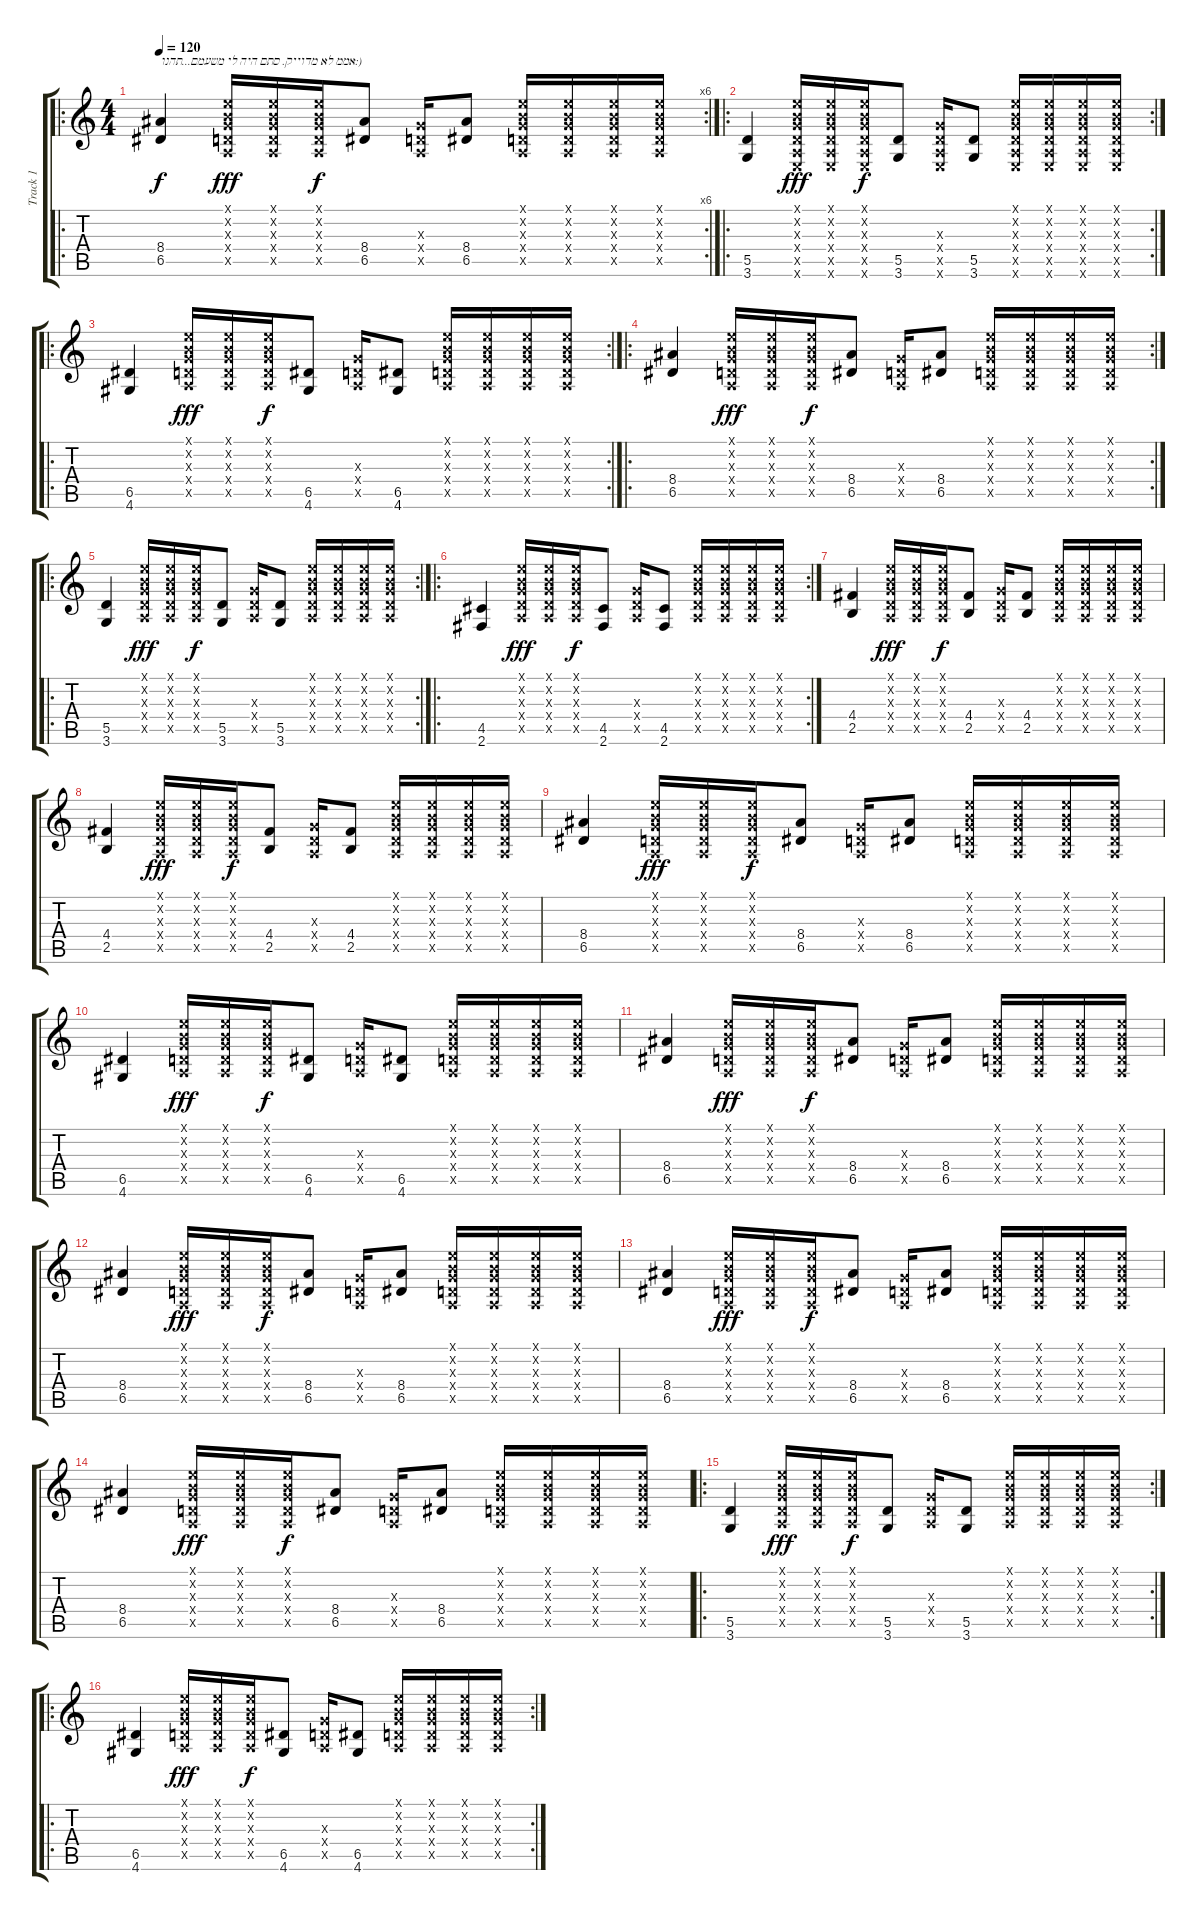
\track ("Track 1" "Track 1") {instrument overdrivenguitar}
\staff {score tabs}
\tuning (E4 B3 G3 D3 A2 E2) {hide}
\ro
\rc 6
\ts (4 4)
\tempo 120
\tempo 114
\tempo 120
\clef g2
\ks c
(8.4 6.5).4{txt "אממ לא מדוייק. סתם היה לי משעמם...תהנו:)" dy f instrument overdrivenguitar} (0.1{x} 0.2{x} 0.3{x} 0.4{x} 0.5{x}).16{dy fff} (0.1{x} 0.2{x} 0.3{x} 0.4{x} 0.5{x}).16 (0.1{x} 0.2{x} 0.3{x} 0.4{x} 0.5{x}).16{dy f} (8.4 6.5).8 (0.3{x} 0.4{x} 0.5{x}).16 (8.4 6.5).8 (0.1{x} 0.2{x} 0.3{x} 0.4{x} 0.5{x}).16 (0.1{x} 0.2{x} 0.3{x} 0.4{x} 0.5{x}).16 (0.1{x} 0.2{x} 0.3{x} 0.4{x} 0.5{x}).16 (0.1{x} 0.2{x} 0.3{x} 0.4{x} 0.5{x}).16 |
\ro
\rc 2
(5.5 3.6).4 (0.1{x} 0.2{x} 0.3{x} 0.4{x} 0.5{x} 0.6{x}).16{dy fff} (0.1{x} 0.2{x} 0.3{x} 0.4{x} 0.5{x} 0.6{x}).16 (0.1{x} 0.2{x} 0.3{x} 0.4{x} 0.5{x} 0.6{x}).16{dy f} (5.5 3.6).8 (0.3{x} 0.4{x} 0.5{x} 0.6{x}).16 (5.5 3.6).8 (0.1{x} 0.2{x} 0.3{x} 0.4{x} 0.5{x} 0.6{x}).16 (0.1{x} 0.2{x} 0.3{x} 0.4{x} 0.5{x} 0.6{x}).16 (0.1{x} 0.2{x} 0.3{x} 0.4{x} 0.5{x} 0.6{x}).16 (0.1{x} 0.2{x} 0.3{x} 0.4{x} 0.5{x} 0.6{x}).16 |
\ro
\rc 2
(6.5 4.6).4 (0.1{x} 0.2{x} 0.3{x} 0.4{x} 0.5{x}).16{dy fff} (0.1{x} 0.2{x} 0.3{x} 0.4{x} 0.5{x}).16 (0.1{x} 0.2{x} 0.3{x} 0.4{x} 0.5{x}).16{dy f} (6.5 4.6).8 (0.3{x} 0.4{x} 0.5{x}).16 (6.5 4.6).8 (0.1{x} 0.2{x} 0.3{x} 0.4{x} 0.5{x}).16 (0.1{x} 0.2{x} 0.3{x} 0.4{x} 0.5{x}).16 (0.1{x} 0.2{x} 0.3{x} 0.4{x} 0.5{x}).16 (0.1{x} 0.2{x} 0.3{x} 0.4{x} 0.5{x}).16 |
\ro
\rc 2
(8.4 6.5).4 (0.1{x} 0.2{x} 0.3{x} 0.4{x} 0.5{x}).16{dy fff} (0.1{x} 0.2{x} 0.3{x} 0.4{x} 0.5{x}).16 (0.1{x} 0.2{x} 0.3{x} 0.4{x} 0.5{x}).16{dy f} (8.4 6.5).8 (0.3{x} 0.4{x} 0.5{x}).16 (8.4 6.5).8 (0.1{x} 0.2{x} 0.3{x} 0.4{x} 0.5{x}).16 (0.1{x} 0.2{x} 0.3{x} 0.4{x} 0.5{x}).16 (0.1{x} 0.2{x} 0.3{x} 0.4{x} 0.5{x}).16 (0.1{x} 0.2{x} 0.3{x} 0.4{x} 0.5{x}).16 |
\ro
\rc 2
(5.5 3.6).4 (0.1{x} 0.2{x} 0.3{x} 0.4{x} 0.5{x}).16{dy fff} (0.1{x} 0.2{x} 0.3{x} 0.4{x} 0.5{x}).16 (0.1{x} 0.2{x} 0.3{x} 0.4{x} 0.5{x}).16{dy f} (5.5 3.6).8 (0.3{x} 0.4{x} 0.5{x}).16 (5.5 3.6).8 (0.1{x} 0.2{x} 0.3{x} 0.4{x} 0.5{x}).16 (0.1{x} 0.2{x} 0.3{x} 0.4{x} 0.5{x}).16 (0.1{x} 0.2{x} 0.3{x} 0.4{x} 0.5{x}).16 (0.1{x} 0.2{x} 0.3{x} 0.4{x} 0.5{x}).16 |
\ro
\rc 2
(4.5 2.6).4 (0.1{x} 0.2{x} 0.3{x} 0.4{x} 0.5{x}).16{dy fff} (0.1{x} 0.2{x} 0.3{x} 0.4{x} 0.5{x}).16 (0.1{x} 0.2{x} 0.3{x} 0.4{x} 0.5{x}).16{dy f} (4.5 2.6).8 (0.3{x} 0.4{x} 0.5{x}).16 (4.5 2.6).8 (0.1{x} 0.2{x} 0.3{x} 0.4{x} 0.5{x}).16 (0.1{x} 0.2{x} 0.3{x} 0.4{x} 0.5{x}).16 (0.1{x} 0.2{x} 0.3{x} 0.4{x} 0.5{x}).16 (0.1{x} 0.2{x} 0.3{x} 0.4{x} 0.5{x}).16 |
(4.4 2.5).4 (0.1{x} 0.2{x} 0.3{x} 0.4{x} 0.5{x}).16{dy fff} (0.1{x} 0.2{x} 0.3{x} 0.4{x} 0.5{x}).16 (0.1{x} 0.2{x} 0.3{x} 0.4{x} 0.5{x}).16{dy f} (4.4 2.5).8 (0.3{x} 0.4{x} 0.5{x}).16 (4.4 2.5).8 (0.1{x} 0.2{x} 0.3{x} 0.4{x} 0.5{x}).16 (0.1{x} 0.2{x} 0.3{x} 0.4{x} 0.5{x}).16 (0.1{x} 0.2{x} 0.3{x} 0.4{x} 0.5{x}).16 (0.1{x} 0.2{x} 0.3{x} 0.4{x} 0.5{x}).16 |
(4.4 2.5).4 (0.1{x} 0.2{x} 0.3{x} 0.4{x} 0.5{x}).16{dy fff} (0.1{x} 0.2{x} 0.3{x} 0.4{x} 0.5{x}).16 (0.1{x} 0.2{x} 0.3{x} 0.4{x} 0.5{x}).16{dy f} (4.4 2.5).8 (0.3{x} 0.4{x} 0.5{x}).16 (4.4 2.5).8 (0.1{x} 0.2{x} 0.3{x} 0.4{x} 0.5{x}).16 (0.1{x} 0.2{x} 0.3{x} 0.4{x} 0.5{x}).16 (0.1{x} 0.2{x} 0.3{x} 0.4{x} 0.5{x}).16 (0.1{x} 0.2{x} 0.3{x} 0.4{x} 0.5{x}).16 |
(8.4 6.5).4 (0.1{x} 0.2{x} 0.3{x} 0.4{x} 0.5{x}).16{dy fff} (0.1{x} 0.2{x} 0.3{x} 0.4{x} 0.5{x}).16 (0.1{x} 0.2{x} 0.3{x} 0.4{x} 0.5{x}).16{dy f} (8.4 6.5).8 (0.3{x} 0.4{x} 0.5{x}).16 (8.4 6.5).8 (0.1{x} 0.2{x} 0.3{x} 0.4{x} 0.5{x}).16 (0.1{x} 0.2{x} 0.3{x} 0.4{x} 0.5{x}).16 (0.1{x} 0.2{x} 0.3{x} 0.4{x} 0.5{x}).16 (0.1{x} 0.2{x} 0.3{x} 0.4{x} 0.5{x}).16 |
(6.5 4.6).4 (0.1{x} 0.2{x} 0.3{x} 0.4{x} 0.5{x}).16{dy fff} (0.1{x} 0.2{x} 0.3{x} 0.4{x} 0.5{x}).16 (0.1{x} 0.2{x} 0.3{x} 0.4{x} 0.5{x}).16{dy f} (6.5 4.6).8 (0.3{x} 0.4{x} 0.5{x}).16 (6.5 4.6).8 (0.1{x} 0.2{x} 0.3{x} 0.4{x} 0.5{x}).16 (0.1{x} 0.2{x} 0.3{x} 0.4{x} 0.5{x}).16 (0.1{x} 0.2{x} 0.3{x} 0.4{x} 0.5{x}).16 (0.1{x} 0.2{x} 0.3{x} 0.4{x} 0.5{x}).16 |
(8.4 6.5).4 (0.1{x} 0.2{x} 0.3{x} 0.4{x} 0.5{x}).16{dy fff} (0.1{x} 0.2{x} 0.3{x} 0.4{x} 0.5{x}).16 (0.1{x} 0.2{x} 0.3{x} 0.4{x} 0.5{x}).16{dy f} (8.4 6.5).8 (0.3{x} 0.4{x} 0.5{x}).16 (8.4 6.5).8 (0.1{x} 0.2{x} 0.3{x} 0.4{x} 0.5{x}).16 (0.1{x} 0.2{x} 0.3{x} 0.4{x} 0.5{x}).16 (0.1{x} 0.2{x} 0.3{x} 0.4{x} 0.5{x}).16 (0.1{x} 0.2{x} 0.3{x} 0.4{x} 0.5{x}).16 |
(8.4 6.5).4 (0.1{x} 0.2{x} 0.3{x} 0.4{x} 0.5{x}).16{dy fff} (0.1{x} 0.2{x} 0.3{x} 0.4{x} 0.5{x}).16 (0.1{x} 0.2{x} 0.3{x} 0.4{x} 0.5{x}).16{dy f} (8.4 6.5).8 (0.3{x} 0.4{x} 0.5{x}).16 (8.4 6.5).8 (0.1{x} 0.2{x} 0.3{x} 0.4{x} 0.5{x}).16 (0.1{x} 0.2{x} 0.3{x} 0.4{x} 0.5{x}).16 (0.1{x} 0.2{x} 0.3{x} 0.4{x} 0.5{x}).16 (0.1{x} 0.2{x} 0.3{x} 0.4{x} 0.5{x}).16 |
(8.4 6.5).4 (0.1{x} 0.2{x} 0.3{x} 0.4{x} 0.5{x}).16{dy fff} (0.1{x} 0.2{x} 0.3{x} 0.4{x} 0.5{x}).16 (0.1{x} 0.2{x} 0.3{x} 0.4{x} 0.5{x}).16{dy f} (8.4 6.5).8 (0.3{x} 0.4{x} 0.5{x}).16 (8.4 6.5).8 (0.1{x} 0.2{x} 0.3{x} 0.4{x} 0.5{x}).16 (0.1{x} 0.2{x} 0.3{x} 0.4{x} 0.5{x}).16 (0.1{x} 0.2{x} 0.3{x} 0.4{x} 0.5{x}).16 (0.1{x} 0.2{x} 0.3{x} 0.4{x} 0.5{x}).16 |
(8.4 6.5).4 (0.1{x} 0.2{x} 0.3{x} 0.4{x} 0.5{x}).16{dy fff} (0.1{x} 0.2{x} 0.3{x} 0.4{x} 0.5{x}).16 (0.1{x} 0.2{x} 0.3{x} 0.4{x} 0.5{x}).16{dy f} (8.4 6.5).8 (0.3{x} 0.4{x} 0.5{x}).16 (8.4 6.5).8 (0.1{x} 0.2{x} 0.3{x} 0.4{x} 0.5{x}).16 (0.1{x} 0.2{x} 0.3{x} 0.4{x} 0.5{x}).16 (0.1{x} 0.2{x} 0.3{x} 0.4{x} 0.5{x}).16 (0.1{x} 0.2{x} 0.3{x} 0.4{x} 0.5{x}).16 |
\ro
\rc 2
(5.5 3.6).4 (0.1{x} 0.2{x} 0.3{x} 0.4{x} 0.5{x}).16{dy fff} (0.1{x} 0.2{x} 0.3{x} 0.4{x} 0.5{x}).16 (0.1{x} 0.2{x} 0.3{x} 0.4{x} 0.5{x}).16{dy f} (5.5 3.6).8 (0.3{x} 0.4{x} 0.5{x}).16 (5.5 3.6).8 (0.1{x} 0.2{x} 0.3{x} 0.4{x} 0.5{x}).16 (0.1{x} 0.2{x} 0.3{x} 0.4{x} 0.5{x}).16 (0.1{x} 0.2{x} 0.3{x} 0.4{x} 0.5{x}).16 (0.1{x} 0.2{x} 0.3{x} 0.4{x} 0.5{x}).16 |
\ro
\rc 2
(6.5 4.6).4 (0.1{x} 0.2{x} 0.3{x} 0.4{x} 0.5{x}).16{dy fff} (0.1{x} 0.2{x} 0.3{x} 0.4{x} 0.5{x}).16 (0.1{x} 0.2{x} 0.3{x} 0.4{x} 0.5{x}).16{dy f} (6.5 4.6).8 (0.3{x} 0.4{x} 0.5{x}).16 (6.5 4.6).8 (0.1{x} 0.2{x} 0.3{x} 0.4{x} 0.5{x}).16 (0.1{x} 0.2{x} 0.3{x} 0.4{x} 0.5{x}).16 (0.1{x} 0.2{x} 0.3{x} 0.4{x} 0.5{x}).16 (0.1{x} 0.2{x} 0.3{x} 0.4{x} 0.5{x}).16
